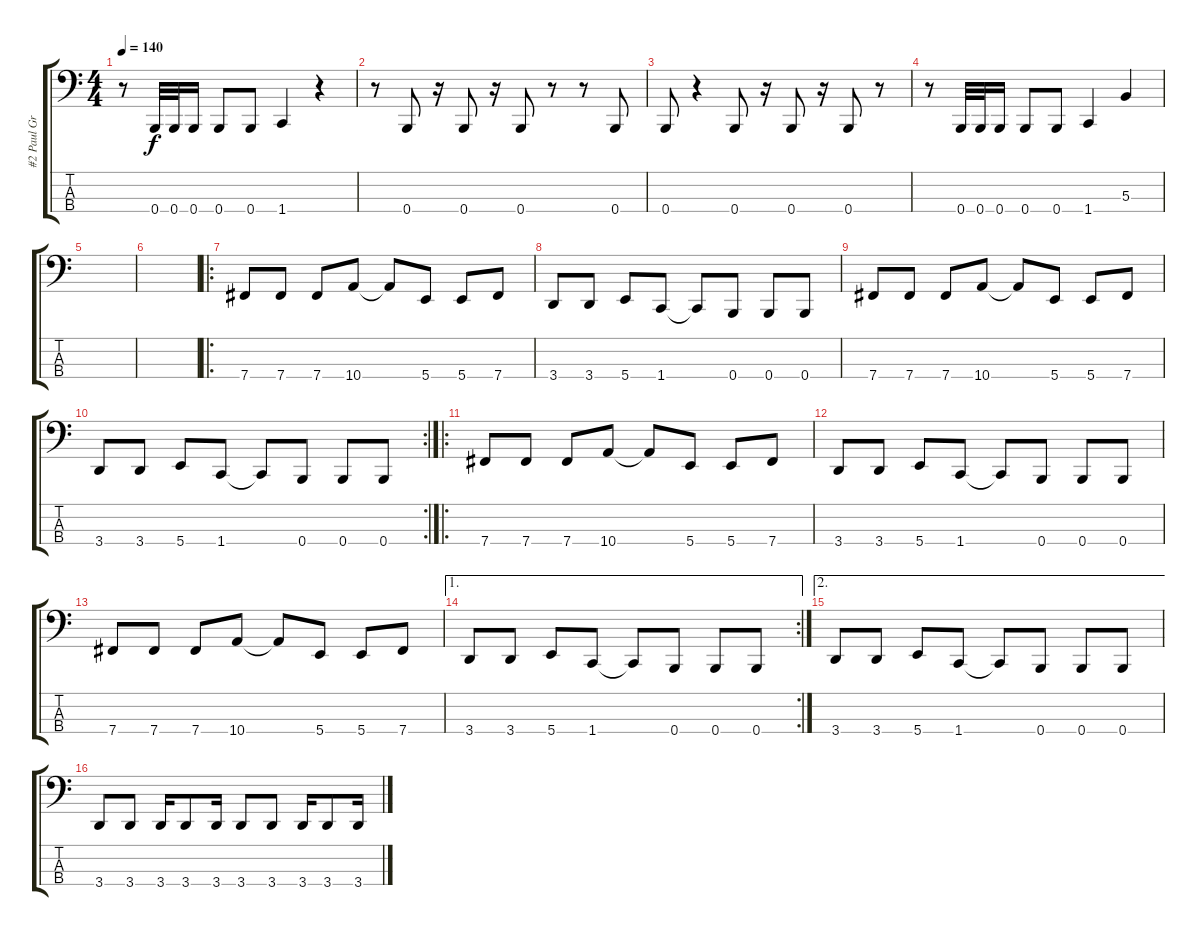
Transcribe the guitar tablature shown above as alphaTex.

\track ("#2 Paul Gray" "#2 Paul Gr") {instrument electricbasspick}
\staff {score tabs}
\tuning (E2 B1 Gb1 B0) {hide}
\ts (4 4)
\tempo 140
\clef f4
\ks c
r.8{dy f} 0.4.32 0.4.32 0.4.16 0.4.8 0.4.8 1.4.4 r.4 |
r.8 0.4.8 r.16 0.4.8 r.16 0.4.8 r.8 r.8 0.4.8 |
0.4.8 r.4 0.4.8 r.16 0.4.8 r.16 0.4.8 r.8 |
r.8 0.4.32 0.4.32 0.4.16 0.4.8 0.4.8 1.4.4 5.3.4 |
|
|
\ro
7.4.8 7.4.8 7.4.8 10.4.8 10.4{t}.8 5.4.8 5.4.8 7.4.8 |
3.4.8 3.4.8 5.4.8 1.4.8 1.4{t}.8 0.4.8 0.4.8 0.4.8 |
7.4.8 7.4.8 7.4.8 10.4.8 10.4{t}.8 5.4.8 5.4.8 7.4.8 |
\rc 2
3.4.8 3.4.8 5.4.8 1.4.8 1.4{t}.8 0.4.8 0.4.8 0.4.8 |
\ro
7.4.8 7.4.8 7.4.8 10.4.8 10.4{t}.8 5.4.8 5.4.8 7.4.8 |
3.4.8 3.4.8 5.4.8 1.4.8 1.4{t}.8 0.4.8 0.4.8 0.4.8 |
7.4.8 7.4.8 7.4.8 10.4.8 10.4{t}.8 5.4.8 5.4.8 7.4.8 |
\ae 1
\rc 2
3.4.8 3.4.8 5.4.8 1.4.8 1.4{t}.8 0.4.8 0.4.8 0.4.8 |
\ae 2
3.4.8 3.4.8 5.4.8 1.4.8 1.4{t}.8 0.4.8 0.4.8 0.4.8 |
3.4.8 3.4.8 3.4.16 3.4.8 3.4.16 3.4.8 3.4.8 3.4.16 3.4.8 3.4.16
